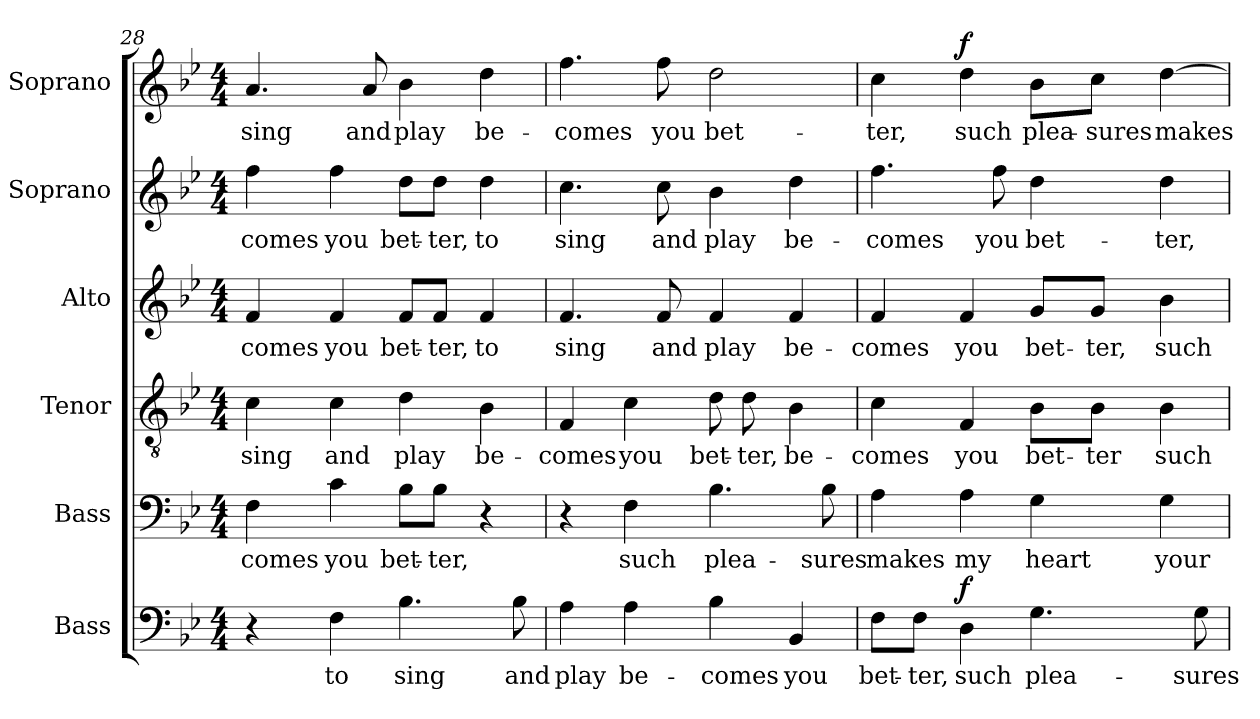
**kern	**text	**dynam	**kern	**text	**kern	**text	**kern	**text	**kern	**text	**kern	**text	**dynam
*part6	*part6	*part6	*part5	*part5	*part4	*part4	*part3	*part3	*part2	*part2	*part1	*part1	*part1
*staff6	*staff6	*staff6	*staff5	*staff5	*staff4	*staff4	*staff3	*staff3	*staff2	*staff2	*staff1	*staff1	*staff1
*I"Bass	*	*	*I"Bass	*	*I"Tenor	*	*I"Alto	*	*I"Soprano	*	*I"Soprano	*	*
*I'B.	*	*	*I'B.	*	*I'T.	*	*I'A.	*	*I'S.	*	*I'S.	*	*
!!LO:PB:g=z
*clefF4	*	*	*clefF4	*	*clefGv2	*	*clefG2	*	*clefG2	*	*clefG2	*	*
*	*	*	*	*	*ITrd7c12	*	*	*	*	*	*	*	*
*k[b-e-]	*	*	*k[b-e-]	*	*k[b-e-]	*	*k[b-e-]	*	*k[b-e-]	*	*k[b-e-]	*	*
*B-:	*	*	*B-:	*	*B-:	*	*B-:	*	*B-:	*	*B-:	*	*
*M4/4	*	*	*M4/4	*	*M4/4	*	*M4/4	*	*M4/4	*	*M4/4	*	*
=28	=28	=28	=28	=28	=28	=28	=28	=28	=28	=28	=28	=28	=28
!	!	!	!	!LO:LY:b:color=#000000	!	!	!	!	!	!	!	!	!
!	!	!	!	!	!	!LO:LY:b:color=#000000	!	!	!	!	!	!	!
!	!	!	!	!	!	!	!	!LO:LY:b:color=#000000	!	!	!	!	!
!	!	!	!	!	!	!	!	!	!	!LO:LY:b:color=#000000	!	!	!
!	!	!	!	!	!	!	!	!	!	!	!	!LO:LY:b:color=#000000	!
4r	.	.	4Fi\	-comes	4Ci\	sing	4fi/	-comes	4ffi\	-comes	4.ai/	sing	.
!	!LO:LY:b:color=#000000	!	!	!	!	!	!	!	!	!	!	!	!
!	!	!	!	!LO:LY:b:color=#000000	!	!	!	!	!	!	!	!	!
!	!	!	!	!	!	!LO:LY:b:color=#000000	!	!	!	!	!	!	!
!	!	!	!	!	!	!	!	!LO:LY:b:color=#000000	!	!	!	!	!
!	!	!	!	!	!	!	!	!	!	!LO:LY:b:color=#000000	!	!	!
4Fi\	to	.	4ci\	you	4Ci\	and	4fi/	you	4ffi\	you	.	.	.
!	!	!	!	!	!	!	!	!	!	!	!	!LO:LY:b:color=#000000	!
.	.	.	.	.	.	.	.	.	.	.	8ai/	and	.
!	!LO:LY:b:color=#000000	!	!	!	!	!	!	!	!	!	!	!	!
!	!	!	!	!LO:LY:b:color=#000000	!	!	!	!	!	!	!	!	!
!	!	!	!	!	!	!LO:LY:b:color=#000000	!	!	!	!	!	!	!
!	!	!	!	!	!	!	!	!LO:LY:b:color=#000000	!	!	!	!	!
!	!	!	!	!	!	!	!	!	!	!LO:LY:b:color=#000000	!	!	!
!	!	!	!	!	!	!	!	!	!	!	!	!LO:LY:b:color=#000000	!
4.B-i\	sing	.	8B-i\L	bet-	4Di\	play	8fi/L	bet-	8ddi\L	bet-	4b-i\	play	.
!	!	!	!	!LO:LY:b:color=#000000	!	!	!	!	!	!	!	!	!
!	!	!	!	!	!	!	!	!LO:LY:b:color=#000000	!	!	!	!	!
!	!	!	!	!	!	!	!	!	!	!LO:LY:b:color=#000000	!	!	!
.	.	.	8B-i\J	-ter,	.	.	8fi/J	-ter,	8ddi\J	-ter,	.	.	.
!	!	!	!	!	!	!LO:LY:b:color=#000000	!	!	!	!	!	!	!
!	!	!	!	!	!	!	!	!LO:LY:b:color=#000000	!	!	!	!	!
!	!	!	!	!	!	!	!	!	!	!LO:LY:b:color=#000000	!	!	!
!	!	!	!	!	!	!	!	!	!	!	!	!LO:LY:b:color=#000000	!
.	.	.	4r	.	4BB-i\	be-	4fi/	to	4ddi\	to	4ddi\	be-	.
!	!LO:LY:b:color=#000000	!	!	!	!	!	!	!	!	!	!	!	!
8B-i\	and	.	.	.	.	.	.	.	.	.	.	.	.
=29	=29	=29	=29	=29	=29	=29	=29	=29	=29	=29	=29	=29	=29
!	!LO:LY:b:color=#000000	!	!	!	!	!	!	!	!	!	!	!	!
!	!	!	!	!	!	!LO:LY:b:color=#000000	!	!	!	!	!	!	!
!	!	!	!	!	!	!	!	!LO:LY:b:color=#000000	!	!	!	!	!
!	!	!	!	!	!	!	!	!	!	!LO:LY:b:color=#000000	!	!	!
!	!	!	!	!	!	!	!	!	!	!	!	!LO:LY:b:color=#000000	!
4Ai\	play	.	4r	.	4FFi/	-comes	4.fi/	sing	4.cci\	sing	4.ffi\	-comes	.
!	!LO:LY:b:color=#000000	!	!	!	!	!	!	!	!	!	!	!	!
!	!	!	!	!LO:LY:b:color=#000000	!	!	!	!	!	!	!	!	!
!	!	!	!	!	!	!LO:LY:b:color=#000000	!	!	!	!	!	!	!
4Ai\	be-	.	4Fi\	such	4Ci\	you	.	.	.	.	.	.	.
!	!	!	!	!	!	!	!	!LO:LY:b:color=#000000	!	!	!	!	!
!	!	!	!	!	!	!	!	!	!	!LO:LY:b:color=#000000	!	!	!
!	!	!	!	!	!	!	!	!	!	!	!	!LO:LY:b:color=#000000	!
.	.	.	.	.	.	.	8fi/	and	8cci\	and	8ffi\	you	.
!	!LO:LY:b:color=#000000	!	!	!	!	!	!	!	!	!	!	!	!
!	!	!	!	!LO:LY:b:color=#000000	!	!	!	!	!	!	!	!	!
!	!	!	!	!	!	!LO:LY:b:color=#000000	!	!	!	!	!	!	!
!	!	!	!	!	!	!	!	!LO:LY:b:color=#000000	!	!	!	!	!
!	!	!	!	!	!	!	!	!	!	!LO:LY:b:color=#000000	!	!	!
!	!	!	!	!	!	!	!	!	!	!	!	!LO:LY:b:color=#000000	!
4B-i\	-comes	.	4.B-i\	plea-	8Di\	bet-	4fi/	play	4b-i\	play	2ddi\	bet-	.
!	!	!	!	!	!	!LO:LY:b:color=#000000	!	!	!	!	!	!	!
.	.	.	.	.	8Di\	-ter,	.	.	.	.	.	.	.
!	!LO:LY:b:color=#000000	!	!	!	!	!	!	!	!	!	!	!	!
!	!	!	!	!	!	!LO:LY:b:color=#000000	!	!	!	!	!	!	!
!	!	!	!	!	!	!	!	!LO:LY:b:color=#000000	!	!	!	!	!
!	!	!	!	!	!	!	!	!	!	!LO:LY:b:color=#000000	!	!	!
4BB-i/	you	.	.	.	4BB-i\	be-	4fi/	be-	4ddi\	be-	.	.	.
!	!	!	!	!LO:LY:b:color=#000000	!	!	!	!	!	!	!	!	!
.	.	.	8B-i\	-sures	.	.	.	.	.	.	.	.	.
=30	=30	=30	=30	=30	=30	=30	=30	=30	=30	=30	=30	=30	=30
!	!LO:LY:b:color=#000000	!	!	!	!	!	!	!	!	!	!	!	!
!	!	!	!	!LO:LY:b:color=#000000	!	!	!	!	!	!	!	!	!
!	!	!	!	!	!	!LO:LY:b:color=#000000	!	!	!	!	!	!	!
!	!	!	!	!	!	!	!	!LO:LY:b:color=#000000	!	!	!	!	!
!	!	!	!	!	!	!	!	!	!	!LO:LY:b:color=#000000	!	!	!
!	!	!	!	!	!	!	!	!	!	!	!	!LO:LY:b:color=#000000	!
8Fi\L	bet-	.	4Ai\	makes	4Ci\	-comes	4fi/	-comes	4.ffi\	-comes	4cci\	-ter,	.
!	!LO:LY:b:color=#000000	!	!	!	!	!	!	!	!	!	!	!	!
8Fi\J	-ter,	.	.	.	.	.	.	.	.	.	.	.	.
!	!LO:LY:b:color=#000000	!	!	!	!	!	!	!	!	!	!	!	!
!	!	!	!	!LO:LY:b:color=#000000	!	!	!	!	!	!	!	!	!
!	!	!	!	!	!	!LO:LY:b:color=#000000	!	!	!	!	!	!	!
!	!	!	!	!	!	!	!	!LO:LY:b:color=#000000	!	!	!	!	!
!	!	!	!	!	!	!	!	!	!	!	!	!LO:LY:b:color=#000000	!
4Di\	such	f	4Ai\	my	4FFi/	you	4fi/	you	.	.	4ddi\	such	f
!	!	!	!	!	!	!	!	!	!	!LO:LY:b:color=#000000	!	!	!
.	.	.	.	.	.	.	.	.	8ffi\	you	.	.	.
!	!LO:LY:b:color=#000000	!	!	!	!	!	!	!	!	!	!	!	!
!	!	!	!	!LO:LY:b:color=#000000	!	!	!	!	!	!	!	!	!
!	!	!	!	!	!	!LO:LY:b:color=#000000	!	!	!	!	!	!	!
!	!	!	!	!	!	!	!	!LO:LY:b:color=#000000	!	!	!	!	!
!	!	!	!	!	!	!	!	!	!	!LO:LY:b:color=#000000	!	!	!
!	!	!	!	!	!	!	!	!	!	!	!	!LO:LY:b:color=#000000	!
4.Gi\	plea-	.	4Gi\	heart	8BB-i\L	bet-	8gi/L	bet-	4ddi\	bet-	8b-i\L	plea-	.
!	!	!	!	!	!	!LO:LY:b:color=#000000	!	!	!	!	!	!	!
!	!	!	!	!	!	!	!	!LO:LY:b:color=#000000	!	!	!	!	!
!	!	!	!	!	!	!	!	!	!	!	!	!LO:LY:b:color=#000000	!
.	.	.	.	.	8BB-i\J	-ter	8gi/J	-ter,	.	.	8cci\J	-sures	.
!	!	!	!	!LO:LY:b:color=#000000	!	!	!	!	!	!	!	!	!
!	!	!	!	!	!	!LO:LY:b:color=#000000	!	!	!	!	!	!	!
!	!	!	!	!	!	!	!	!LO:LY:b:color=#000000	!	!	!	!	!
!	!	!	!	!	!	!	!	!	!	!LO:LY:b:color=#000000	!	!	!
!	!	!	!	!	!	!	!	!	!	!	!	!LO:LY:b:color=#000000	!
.	.	.	4Gi\	your	4BB-i\	such	4b-i\	such	4ddi\	-ter,	[4ddi\	makes	.
!	!LO:LY:b:color=#000000	!	!	!	!	!	!	!	!	!	!	!	!
8Gi\	-sures	.	.	.	.	.	.	.	.	.	.	.	.
=	=	=	=	=	=	=	=	=	=	=	=	=	=
*-	*-	*-	*-	*-	*-	*-	*-	*-	*-	*-	*-	*-	*-
